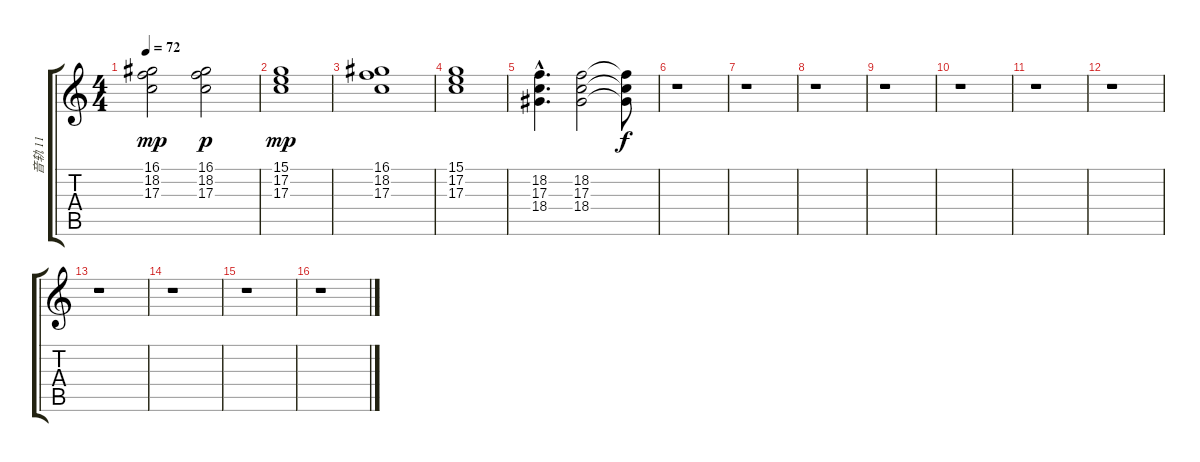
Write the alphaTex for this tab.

\track ("音轨 11" "音轨 11") {instrument rockorgan}
\staff {score tabs}
\tuning (E4 B3 G3 D3 A2 E2) {hide}
\ts (4 4)
\tempo 72
\clef g2
\ks c
(16.1 18.2 17.3).2{dy mp} (16.1 18.2 17.3).2{dy p} |
(15.1 17.2 17.3).1{dy mp} |
(16.1 18.2 17.3).1 |
(15.1 17.2 17.3).1 |
(18.2{hac} 17.3{hac} 18.4{hac}).4{d} (18.2 17.3 18.4).2 (18.2{t} 17.3{t} 18.4{t}).8{dy f} |
r.1 |
r.1 |
r.1 |
r.1 |
r.1 |
r.1 |
r.1 |
r.1 |
r.1 |
r.1 |
r.1
